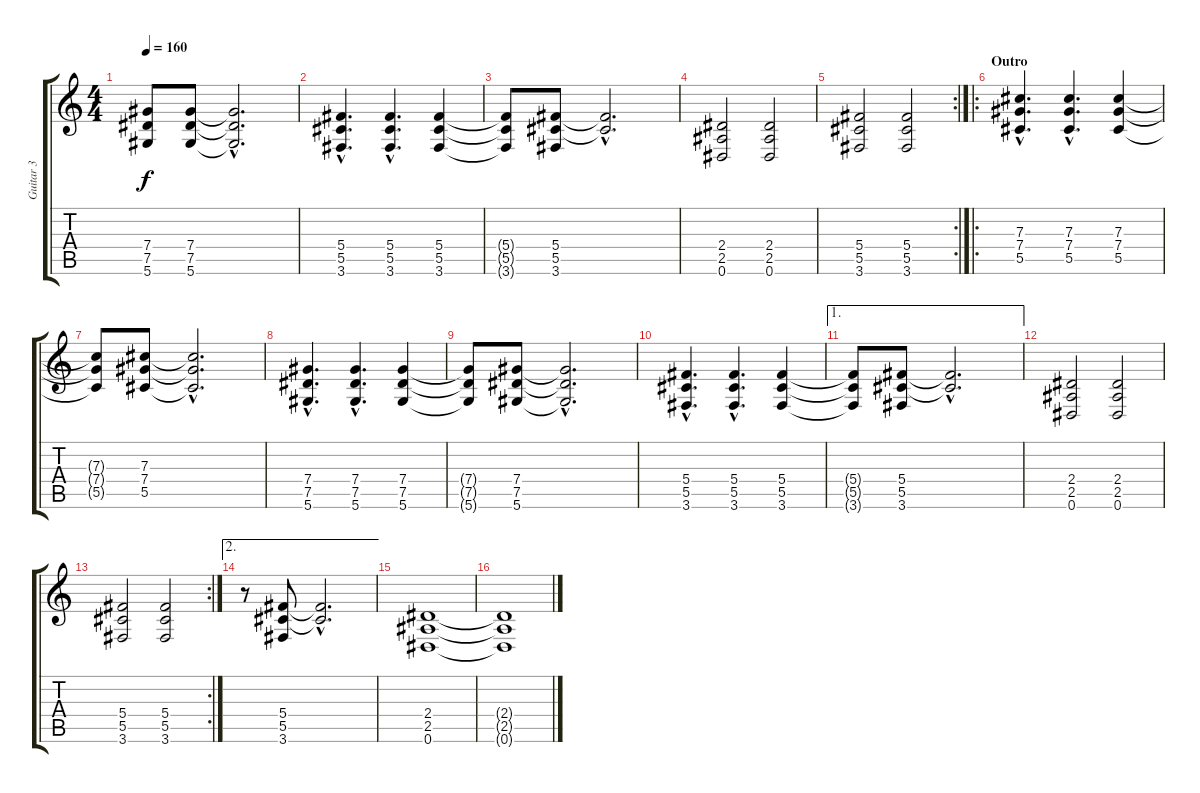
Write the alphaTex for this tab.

\track ("Guitar 3" "Guitar 3") {instrument electricguitarclean}
\staff {score tabs}
\tuning (Eb4 Bb3 Gb3 Db3 Ab2 Eb2) {hide}
\ts (4 4)
\tempo 160
\clef g2
\ks c
(7.4{t} 7.5{t} 5.6{t}).8{dy f} (7.4 7.5 5.6).8 (7.4{hac t} 7.5{hac t} 5.6{hac t}).2{d} |
(5.4{hac} 5.5{hac} 3.6{hac}).4{d instrument distortionguitar} (5.4{hac} 5.5{hac} 3.6{hac}).4{d} (5.4 5.5 3.6).4 |
(5.4{t} 5.5{t} 3.6{t}).8 (5.4 5.5 3.6).8 (5.4{hac t} 5.5{hac t}).2{d} |
(2.4 2.5 0.6).2 (2.4 2.5 0.6).2 |
\rc 2
(5.4 5.5 3.6).2 (5.4 5.5 3.6).2 |
\ro
\section ("" "Outro")
(7.3{hac} 7.4{hac} 5.5{hac}).4{d volume 13 instrument distortionguitar} (7.3{hac} 7.4{hac} 5.5{hac}).4{d} (7.3 7.4 5.5).4 |
(7.3{t} 7.4{t} 5.5{t}).8 (7.3 7.4 5.5).8 (7.3{hac t} 7.4{hac t} 5.5{hac t}).2{d} |
(7.4{hac} 7.5{hac} 5.6{hac}).4{d instrument distortionguitar} (7.4{hac} 7.5{hac} 5.6{hac}).4{d} (7.4 7.5 5.6).4 |
(7.4{t} 7.5{t} 5.6{t}).8 (7.4 7.5 5.6).8 (7.4{hac t} 7.5{hac t} 5.6{hac t}).2{d} |
(5.4{hac} 5.5{hac} 3.6{hac}).4{d instrument distortionguitar} (5.4{hac} 5.5{hac} 3.6{hac}).4{d} (5.4 5.5 3.6).4 |
\ae 1
(5.4{t} 5.5{t} 3.6{t}).8 (5.4 5.5 3.6).8 (5.4{hac t} 5.5{hac t}).2{d} |
(2.4 2.5 0.6).2 (2.4 2.5 0.6).2 |
\rc 2
(5.4 5.5 3.6).2 (5.4 5.5 3.6).2 |
\ae 2
r.8 (5.4 5.5 3.6).8 (5.4{hac t} 5.5{hac t}).2{d} |
(2.4 2.5 0.6).1{volume 6 instrument distortionguitar} |
(2.4{t} 2.5{t} 0.6{t}).1
